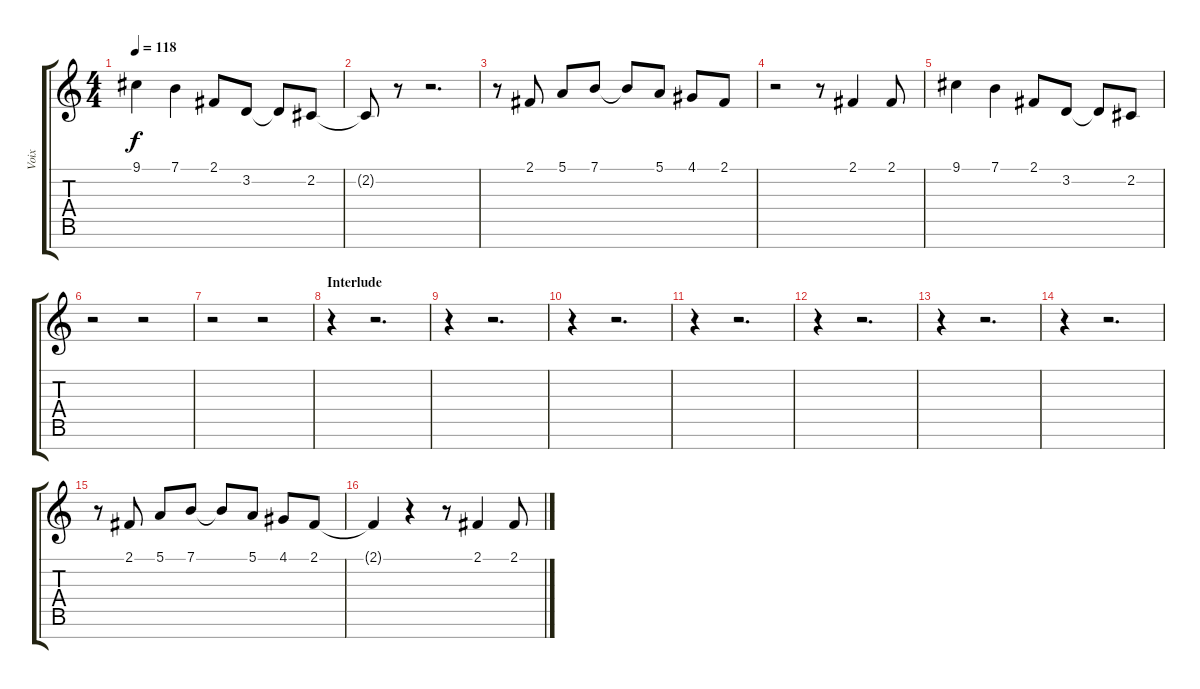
\track ("Voix " "Voix ") {instrument acousticgrandpiano}
\staff {score tabs}
\tuning (E4 B3 G3 D3 A2 E2 B1) {hide}
\ts (4 4)
\tempo 118
\clef g2
\ks c
9.1.4{dy f} 7.1.4 2.1.8 3.2.8 3.2{t}.8 2.2.8 |
2.2{t}.8 r.8 r.2{d} |
r.8 2.1.8 5.1.8 7.1.8 7.1{t}.8 5.1.8 4.1.8 2.1.8 |
r.2 r.8 2.1.4 2.1.8 |
9.1.4 7.1.4 2.1.8 3.2.8 3.2{t}.8 2.2.8 |
r.2 r.2 |
r.2 r.2 |
\section ("" "Interlude")
r.4 r.2{d} |
r.4 r.2{d} |
r.4 r.2{d} |
r.4 r.2{d} |
r.4 r.2{d} |
r.4 r.2{d} |
r.4 r.2{d} |
r.8 2.1.8 5.1.8 7.1.8 7.1{t}.8 5.1.8 4.1.8 2.1.8 |
2.1{t}.4 r.4 r.8 2.1.4 2.1.8
